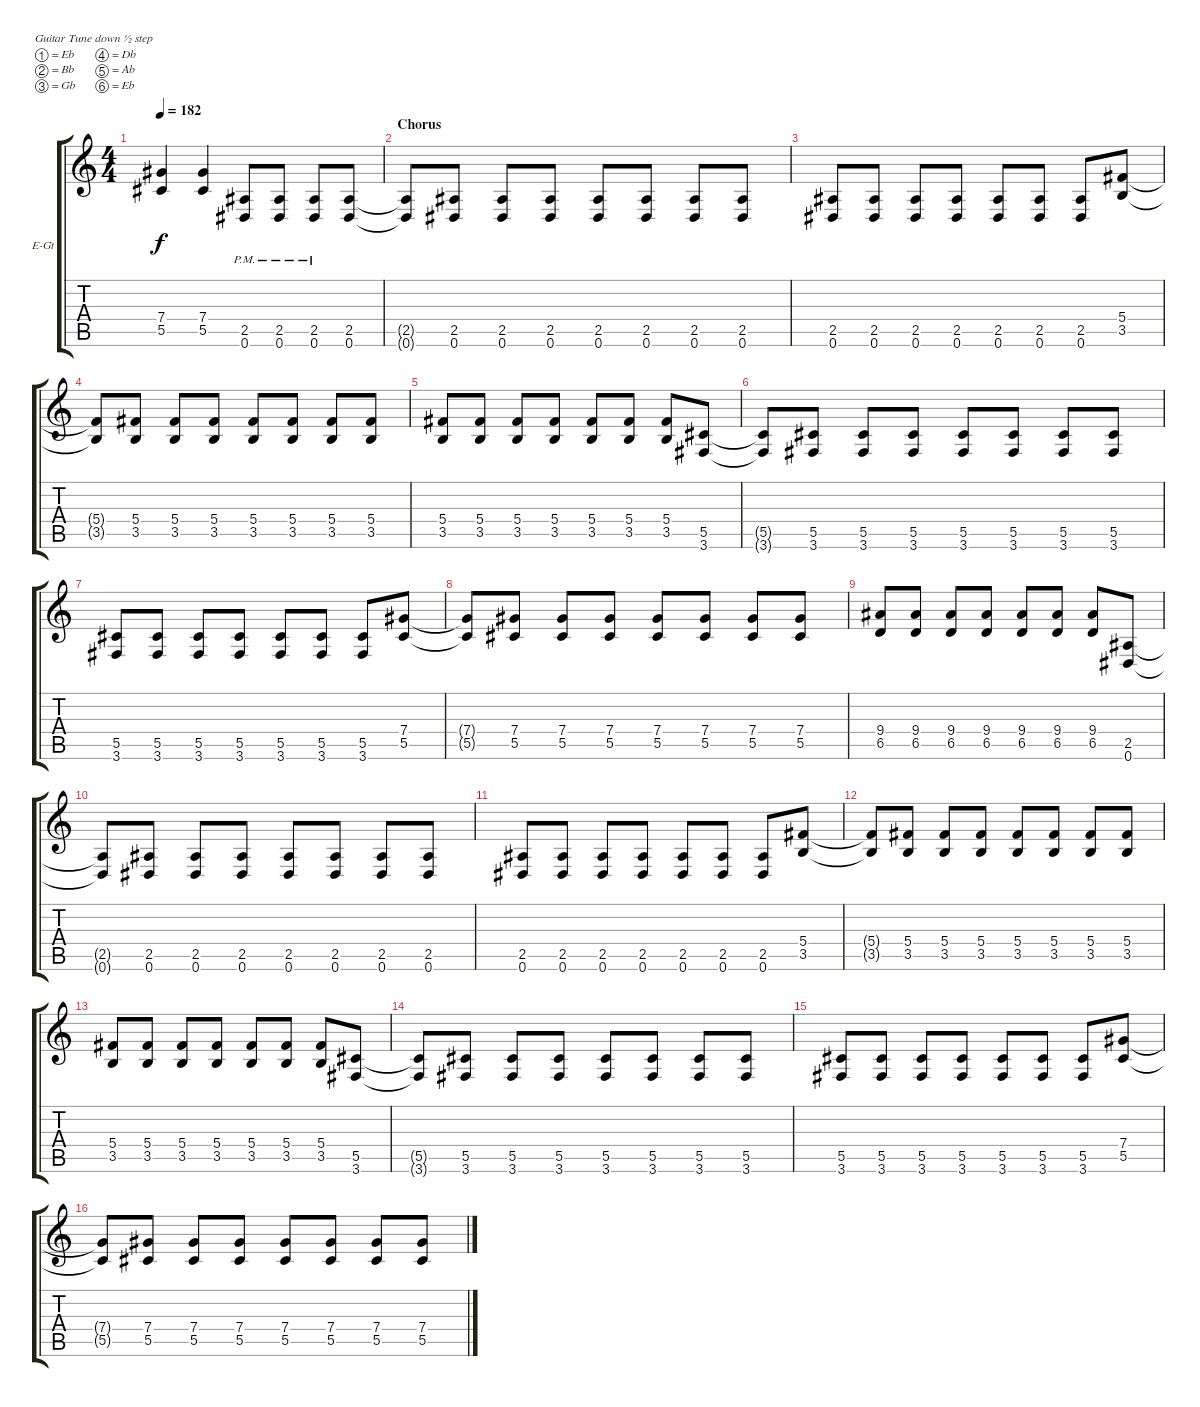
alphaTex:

\defaultSystemsLayout 4
\bracketExtendMode groupsimilarinstruments
\firstSystemTrackNameOrientation horizontal
\otherSystemsTrackNameOrientation horizontal
\track ("Electric Guitar" "E-Gt") {instrument distortionguitar}
\staff {score tabs}
\tuning (Eb4 Bb3 Gb3 Db3 Ab2 Eb2)
\ts (4 4)
\tempo 182
\clef g2
\ks c
(5.5 7.4).4{dy f} (7.4 5.5).4 (2.5{pm} 0.6{pm}).8 (2.5{pm} 0.6{pm}).8 (2.5{pm} 0.6{pm}).8 (0.6 2.5).8 |
\section ("" "Chorus")
(0.6{t} 2.5{t}).8 (2.5 0.6).8 (2.5 0.6).8 (2.5 0.6).8 (2.5 0.6).8 (2.5 0.6).8 (2.5 0.6).8 (2.5 0.6).8 |
(0.6 2.5).8 (2.5 0.6).8 (2.5 0.6).8 (2.5 0.6).8 (2.5 0.6).8 (2.5 0.6).8 (2.5 0.6).8 (3.5 5.4).8 |
(5.4{t} 3.5{t}).8 (5.4 3.5).8 (5.4 3.5).8 (5.4 3.5).8 (5.4 3.5).8 (5.4 3.5).8 (5.4 3.5).8 (3.5 5.4).8 |
(5.4 3.5).8 (5.4 3.5).8 (5.4 3.5).8 (5.4 3.5).8 (5.4 3.5).8 (5.4 3.5).8 (5.4 3.5).8 (5.5 3.6).8 |
(5.5{t} 3.6{t}).8 (5.5 3.6).8 (5.5 3.6).8 (5.5 3.6).8 (5.5 3.6).8 (5.5 3.6).8 (5.5 3.6).8 (5.5 3.6).8 |
(5.5 3.6).8 (5.5 3.6).8 (5.5 3.6).8 (5.5 3.6).8 (5.5 3.6).8 (5.5 3.6).8 (5.5 3.6).8 (7.4 5.5).8 |
(7.4{t} 5.5{t}).8 (7.4 5.5).8 (7.4 5.5).8 (7.4 5.5).8 (7.4 5.5).8 (7.4 5.5).8 (7.4 5.5).8 (5.5 7.4).8 |
(9.4 6.5).8 (9.4 6.5).8 (9.4 6.5).8 (9.4 6.5).8 (9.4 6.5).8 (9.4 6.5).8 (9.4 6.5).8 (2.5 0.6).8 |
(0.6{t} 2.5{t}).8 (2.5 0.6).8 (2.5 0.6).8 (2.5 0.6).8 (2.5 0.6).8 (2.5 0.6).8 (2.5 0.6).8 (2.5 0.6).8 |
(0.6 2.5).8 (2.5 0.6).8 (2.5 0.6).8 (2.5 0.6).8 (2.5 0.6).8 (2.5 0.6).8 (2.5 0.6).8 (3.5 5.4).8 |
(5.4{t} 3.5{t}).8 (5.4 3.5).8 (5.4 3.5).8 (5.4 3.5).8 (5.4 3.5).8 (5.4 3.5).8 (5.4 3.5).8 (3.5 5.4).8 |
(5.4 3.5).8 (5.4 3.5).8 (5.4 3.5).8 (5.4 3.5).8 (5.4 3.5).8 (5.4 3.5).8 (5.4 3.5).8 (5.5 3.6).8 |
(5.5{t} 3.6{t}).8 (5.5 3.6).8 (5.5 3.6).8 (5.5 3.6).8 (5.5 3.6).8 (5.5 3.6).8 (5.5 3.6).8 (5.5 3.6).8 |
(5.5 3.6).8 (5.5 3.6).8 (5.5 3.6).8 (5.5 3.6).8 (5.5 3.6).8 (5.5 3.6).8 (5.5 3.6).8 (7.4 5.5).8 |
(7.4{t} 5.5{t}).8 (7.4 5.5).8 (7.4 5.5).8 (7.4 5.5).8 (7.4 5.5).8 (7.4 5.5).8 (7.4 5.5).8 (5.5 7.4).8
